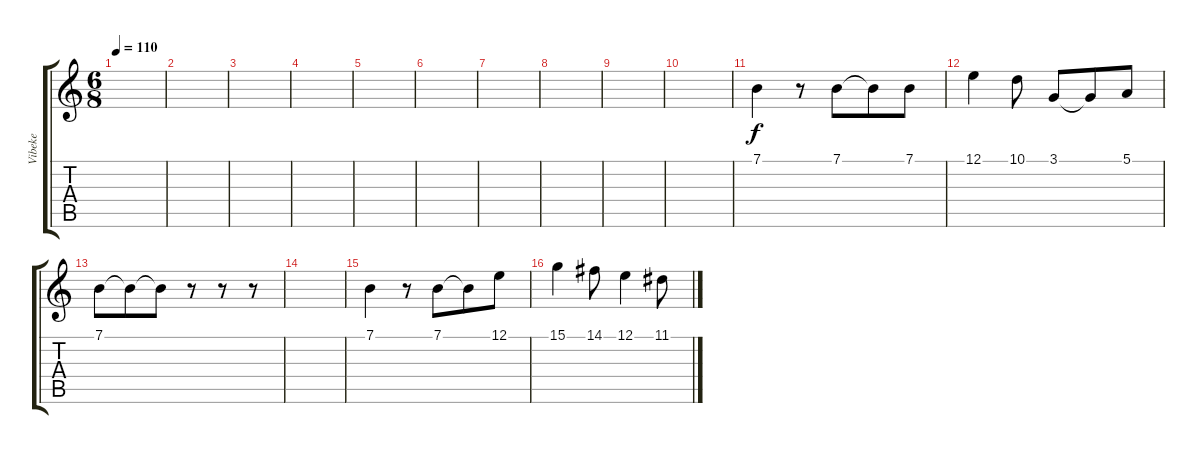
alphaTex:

\track ("Vibeke" "Vibeke") {instrument choiraahs}
\staff {score tabs}
\tuning (E4 B3 G3 D3 A2 E2) {hide}
\ts (6 8)
\tempo 110
\clef g2
\ks c
|
|
|
|
|
|
|
|
|
|
7.1.4 r.8 7.1.8 7.1{t}.8 7.1.8 |
12.1.4 10.1.8 3.1.8 3.1{t}.8 5.1.8 |
7.1.8 7.1{t}.8 7.1{t}.8 r.8 r.8 r.8 |
|
7.1.4 r.8 7.1.8 7.1{t}.8 12.1.8 |
15.1.4 14.1.8 12.1.4 11.1.8
